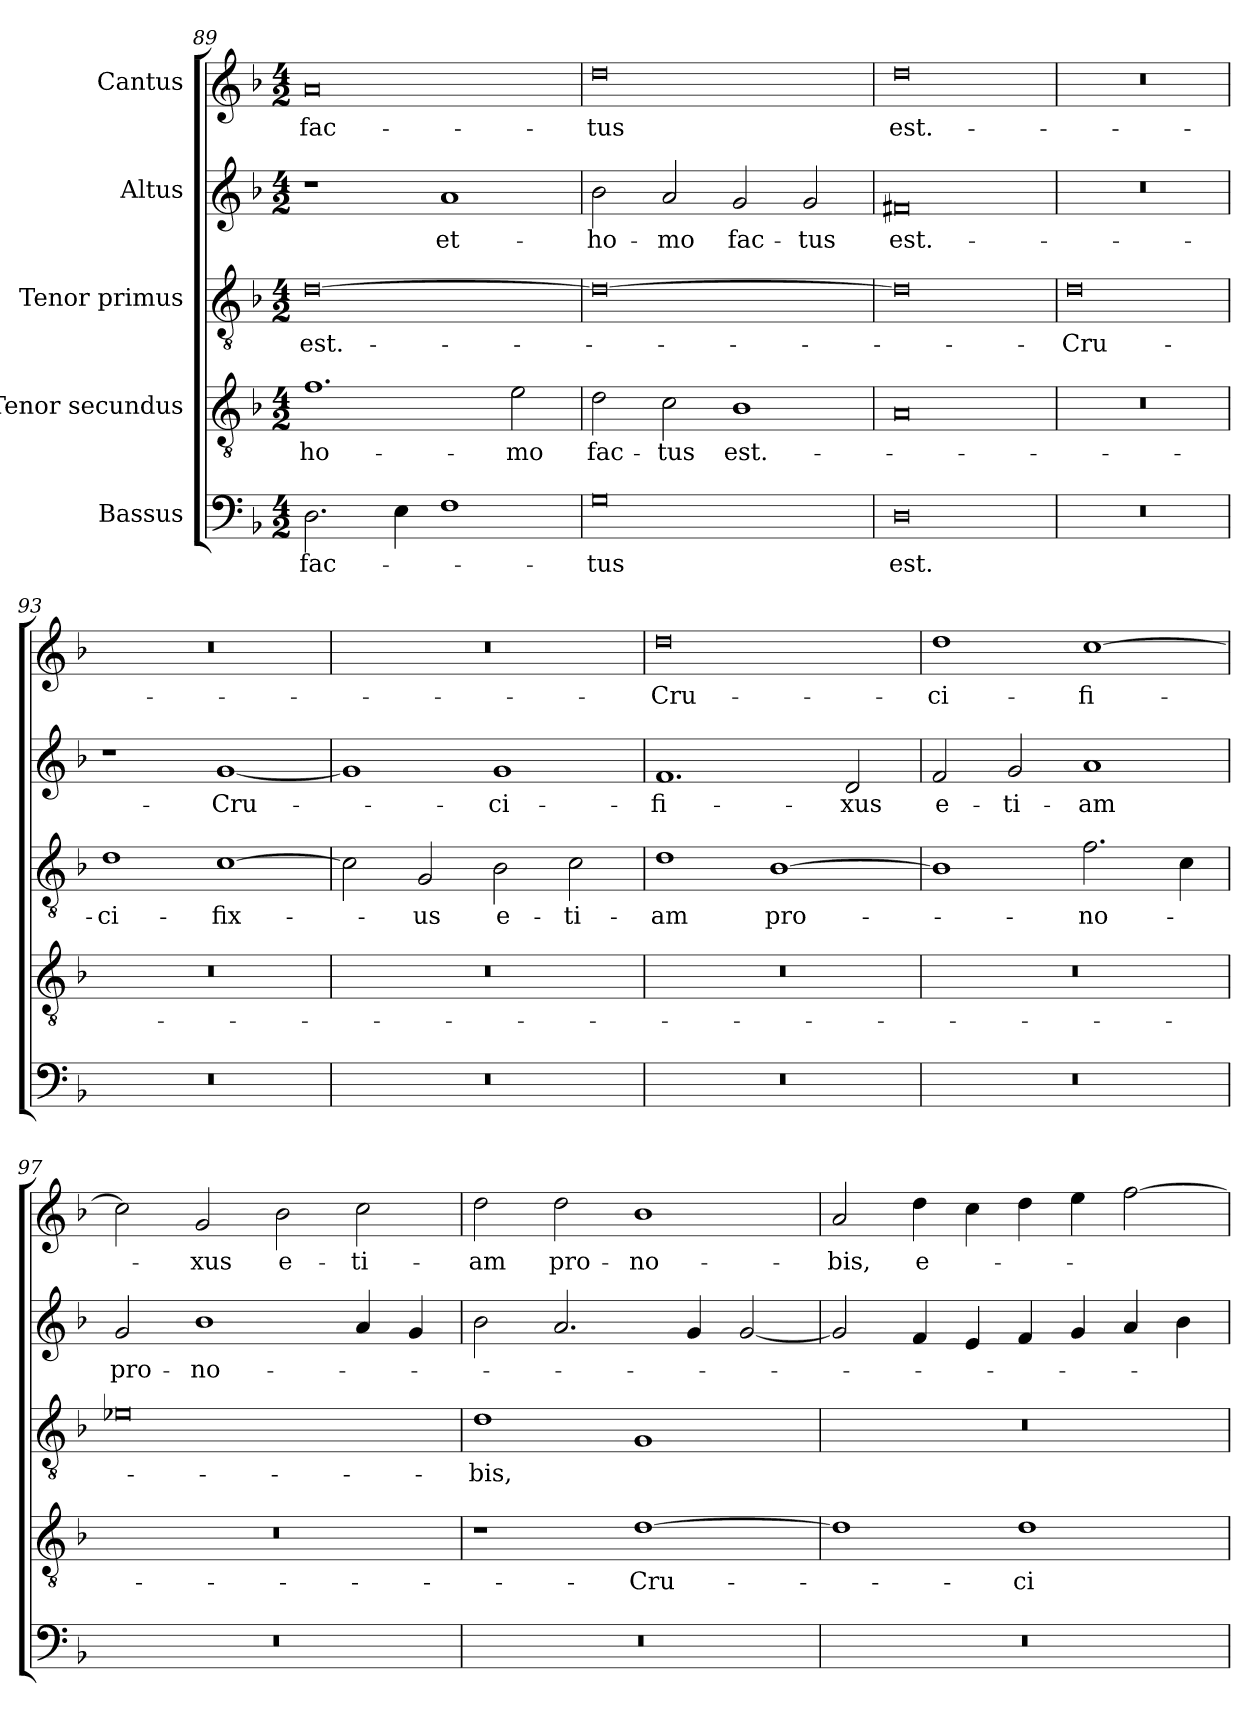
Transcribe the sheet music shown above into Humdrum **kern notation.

**kern	**text	**kern	**text	**kern	**text	**kern	**text	**kern	**text
*part5	*part5	*part4	*part4	*part3	*part3	*part2	*part2	*part1	*part1
*staff5	*staff5	*staff4	*staff4	*staff3	*staff3	*staff2	*staff2	*staff1	*staff1
*I"Bassus	*	*I"Tenor secundus	*	*I"Tenor primus	*	*I"Altus	*	*I"Cantus	*
*clefF4	*	*clefGv2	*	*clefGv2	*	*clefG2	*	*clefG2	*
*k[b-]	*	*k[b-]	*	*k[b-]	*	*k[b-]	*	*k[b-]	*
*M4/2	*	*M4/2	*	*M4/2	*	*M4/2	*	*M4/2	*
=89	=89	=89	=89	=89	=89	=89	=89	=89	=89
2.D\	fac-	1.f\	ho-	[0d\	est.-	1r	.	0a/	fac-
4E\	.	.	.	.	.	.	.	.	.
1F\	.	.	.	.	.	1a/	et-	.	.
.	.	2e\	-mo	.	.	.	.	.	.
=90	=90	=90	=90	=90	=90	=90	=90	=90	=90
0G\	-tus	2d\	fac-	0d\_	.	2b-\	ho-	0dd\	-tus
.	.	2c\	-tus	.	.	2a/	-mo	.	.
.	.	1B-\	est.-	.	.	2g/	fac-	.	.
.	.	.	.	.	.	2g/	-tus	.	.
=91	=91	=91	=91	=91	=91	=91	=91	=91	=91
0D\	est.-	0A/	.	0d\]	.	0f#X/	est.-	0dd\	est.-
=92	=92	=92	=92	=92	=92	=92	=92	=92	=92
0r	.	0r	.	0d\	Cru-	0r	.	0r	.
=93	=93	=93	=93	=93	=93	=93	=93	=93	=93
0r	.	0r	.	1d\	-ci-	1r	.	0r	.
.	.	.	.	[1c\	-fix-	[1g/	Cru-	.	.
=94	=94	=94	=94	=94	=94	=94	=94	=94	=94
0r	.	0r	.	2c\]	.	1g/]	.	0r	.
.	.	.	.	2G/	-us	.	.	.	.
.	.	.	.	2B-\	e-	1g/	-ci-	.	.
.	.	.	.	2c\	-ti-	.	.	.	.
=95	=95	=95	=95	=95	=95	=95	=95	=95	=95
0r	.	0r	.	1d\	-am	1.f/	-fi-	0dd\	Cru-
.	.	.	.	[1B-\	pro-	.	.	.	.
.	.	.	.	.	.	2d/	-xus	.	.
=96	=96	=96	=96	=96	=96	=96	=96	=96	=96
0r	.	0r	.	1B-\]	.	2f/	e-	1dd\	-ci-
.	.	.	.	.	.	2g/	-ti-	.	.
.	.	.	.	2.f\	no-	1a/	-am	[1cc\	-fi-
.	.	.	.	4c\	.	.	.	.	.
=97	=97	=97	=97	=97	=97	=97	=97	=97	=97
0r	.	0r	.	0e-X\	.	2g/	pro-	2cc\]	.
.	.	.	.	.	.	1b-\	no-	2g/	-xus
.	.	.	.	.	.	.	.	2b-\	e-
.	.	.	.	.	.	4a/	.	2cc\	-ti-
.	.	.	.	.	.	4g/	.	.	.
=98	=98	=98	=98	=98	=98	=98	=98	=98	=98
0r	.	1r	.	1d\	-bis,	2b-\	.	2dd\	-am
.	.	.	.	.	.	2.a/	.	2dd\	pro-
.	.	[1d\	Cru-	1G/	.	.	.	1b-\	no-
.	.	.	.	.	.	4g/	.	.	.
.	.	.	.	.	.	[2g/	.	.	.
=99	=99	=99	=99	=99	=99	=99	=99	=99	=99
0r	.	1d\]	.	0r	.	2g/]	.	2a/	-bis,
.	.	.	.	.	.	4f/	.	4dd\	e-
.	.	.	.	.	.	4e/	.	4cc\	.
.	.	1d\	-ci-	.	.	4f/	.	4dd\	.
.	.	.	.	.	.	4g/	.	4ee\	.
.	.	.	.	.	.	4a/	.	[2ff\	.
.	.	.	.	.	.	4b-\	.	.	.
=	=	=	=	=	=	=	=	=	=
*-	*-	*-	*-	*-	*-	*-	*-	*-	*-
